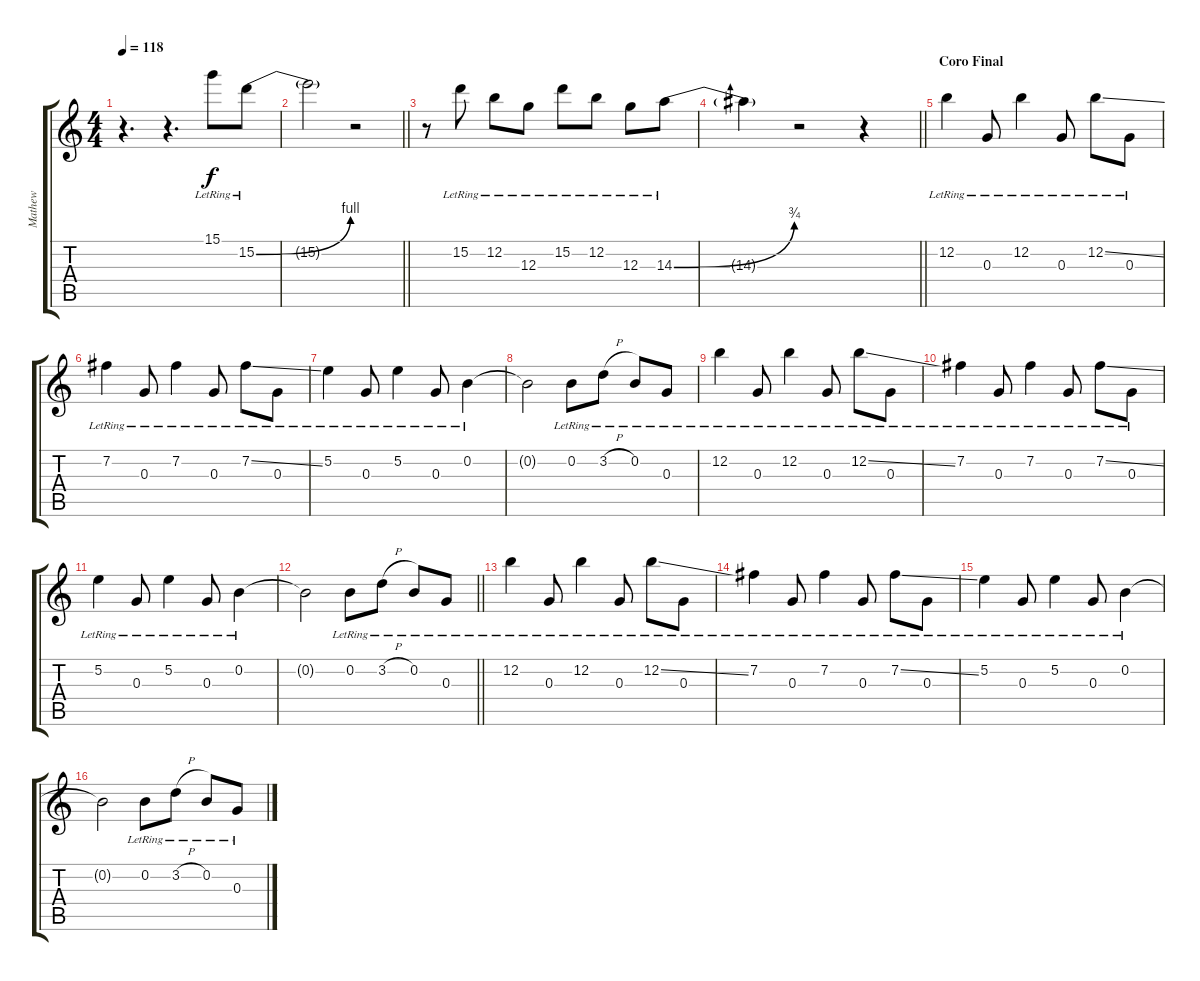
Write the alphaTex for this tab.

\track ("Mathew" "Mathew") {instrument acousticguitarsteel}
\staff {score tabs}
\tuning (E4 B3 G3 D3 A2 E2) {hide}
\ts (4 4)
\tempo 118
\clef g2
\ks c
r.4{d dy f} r.4{d} 15.1{lr}.8 15.2{be (bend 0 0 60 4) lr}.8 |
\barLineRight lightlight
15.2{t}.2 r.2 |
r.8 15.2{lr}.8 12.2{lr}.8 12.3{lr}.8 15.2{lr}.8 12.2{lr}.8 12.3{lr}.8 14.3{be (bend 0 0 60 3) lr}.8 |
\barLineRight lightlight
14.3{t}.4 r.2 r.4 |
\section ("" "Coro Final")
12.2{lr}.4 0.3{lr}.8 12.2{lr}.4 0.3{lr}.8 12.2{ss lr}.8 0.3{lr}.8 |
7.2{lr}.4 0.3{lr}.8 7.2{lr}.4 0.3{lr}.8 7.2{ss lr}.8 0.3{lr}.8 |
5.2{lr}.4 0.3{lr}.8 5.2{lr}.4 0.3{lr}.8 0.2{lr}.4 |
0.2{t}.2 0.2{lr}.8 3.2{h lr}.8 0.2{lr}.8 0.3{lr}.8 |
12.2{lr}.4 0.3{lr}.8 12.2{lr}.4 0.3{lr}.8 12.2{ss lr}.8 0.3{lr}.8 |
7.2{lr}.4 0.3{lr}.8 7.2{lr}.4 0.3{lr}.8 7.2{ss lr}.8 0.3{lr}.8 |
5.2{lr}.4 0.3{lr}.8 5.2{lr}.4 0.3{lr}.8 0.2{lr}.4 |
\barLineRight lightlight
0.2{t}.2 0.2{lr}.8 3.2{h lr}.8 0.2{lr}.8 0.3{lr}.8 |
12.2{lr}.4 0.3{lr}.8 12.2{lr}.4 0.3{lr}.8 12.2{ss lr}.8 0.3{lr}.8 |
7.2{lr}.4 0.3{lr}.8 7.2{lr}.4 0.3{lr}.8 7.2{ss lr}.8 0.3{lr}.8 |
5.2{lr}.4 0.3{lr}.8 5.2{lr}.4 0.3{lr}.8 0.2{lr}.4 |
0.2{t}.2 0.2{lr}.8 3.2{h lr}.8 0.2{lr}.8 0.3{lr}.8
